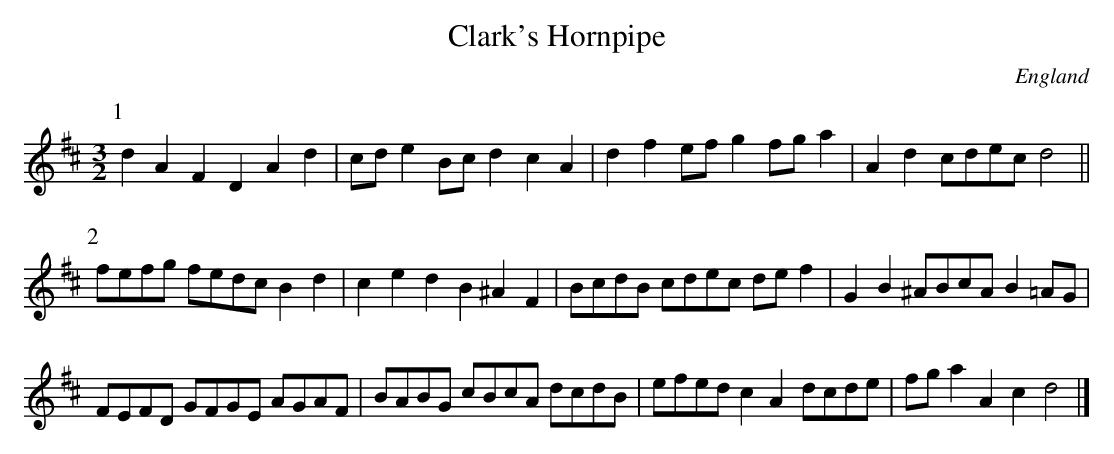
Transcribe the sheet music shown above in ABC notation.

X:1
T:Clark's Hornpipe
L:1/8
M:3/2
O:England
K:D
P:1
d2 A2 F2 D2 A2 d2|cd e2 Bc d2 c2 A2 | d2 f2 ef g2 fg a2 | A2 d2 cdec d4 ||
P:2
fefg fedc B2 d2| c2 e2 d2 B2 ^A2 F2 | BcdB cdec  de f2 | G2 B2 ^ABcA B2 =AG |
FEFD GFGE AGAF | BABG  cBcA   dcdB  | efed c2 A2 dcde  | fg a2  A2 c2 d4 |]
